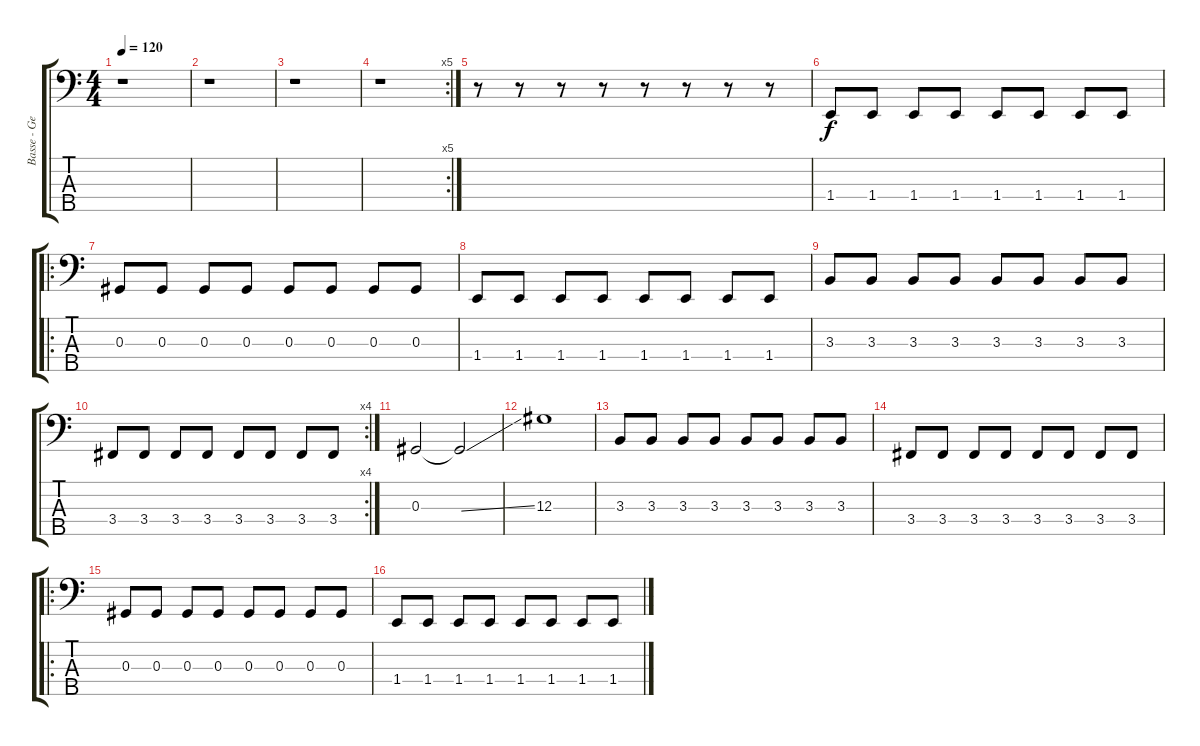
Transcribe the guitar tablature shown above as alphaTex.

\track ("Basse - Georg" "Basse - Ge") {instrument electricbassfinger}
\staff {score tabs}
\tuning (Gb2 Db2 Ab1 Eb1 Bb0) {hide}
\ts (4 4)
\tempo 120
\clef f4
\ks c
r.1{dy f instrument electricbassfinger} |
r.1 |
r.1 |
\rc 5
r.1 |
r.8 r.8 r.8 r.8 r.8 r.8 r.8 r.8 |
1.4.8 1.4.8 1.4.8 1.4.8 1.4.8 1.4.8 1.4.8 1.4.8 |
\ro
0.3.8 0.3.8 0.3.8 0.3.8 0.3.8 0.3.8 0.3.8 0.3.8 |
1.4.8 1.4.8 1.4.8 1.4.8 1.4.8 1.4.8 1.4.8 1.4.8 |
3.3.8 3.3.8 3.3.8 3.3.8 3.3.8 3.3.8 3.3.8 3.3.8 |
\rc 4
3.4.8 3.4.8 3.4.8 3.4.8 3.4.8 3.4.8 3.4.8 3.4.8 |
0.3.2 0.3{ss t}.2 |
12.3.1 |
3.3.8 3.3.8 3.3.8 3.3.8 3.3.8 3.3.8 3.3.8 3.3.8 |
3.4.8 3.4.8 3.4.8 3.4.8 3.4.8 3.4.8 3.4.8 3.4.8 |
\ro
0.3.8 0.3.8 0.3.8 0.3.8 0.3.8 0.3.8 0.3.8 0.3.8 |
1.4.8 1.4.8 1.4.8 1.4.8 1.4.8 1.4.8 1.4.8 1.4.8
